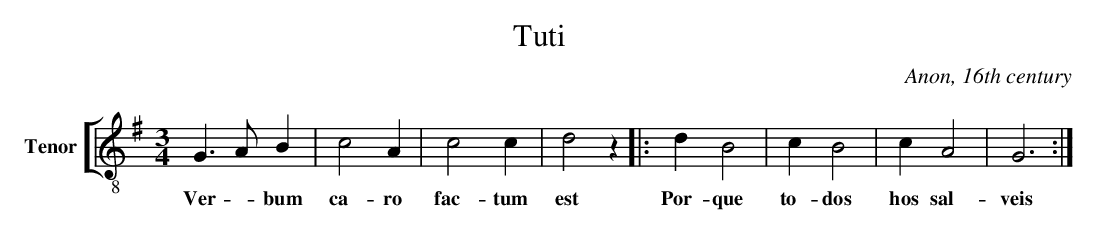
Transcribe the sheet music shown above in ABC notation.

X:1
T:Tuti
C:Anon, 16th century
M:3/4
L:1/8
K:G
V: 3 clef=treble-8 name="Tenor" sname="T."
%%staves [ 3 ]
G3 A B2 | c4 A2 | c4 c2 | d4 z2 |:\
w: Ver - bum | ca- ro | fac- tum | est | \
d2 B4 | c2 B4 | c2 A4 | G6 :|
w: Por- que | to- dos  | hos sal-|veis
